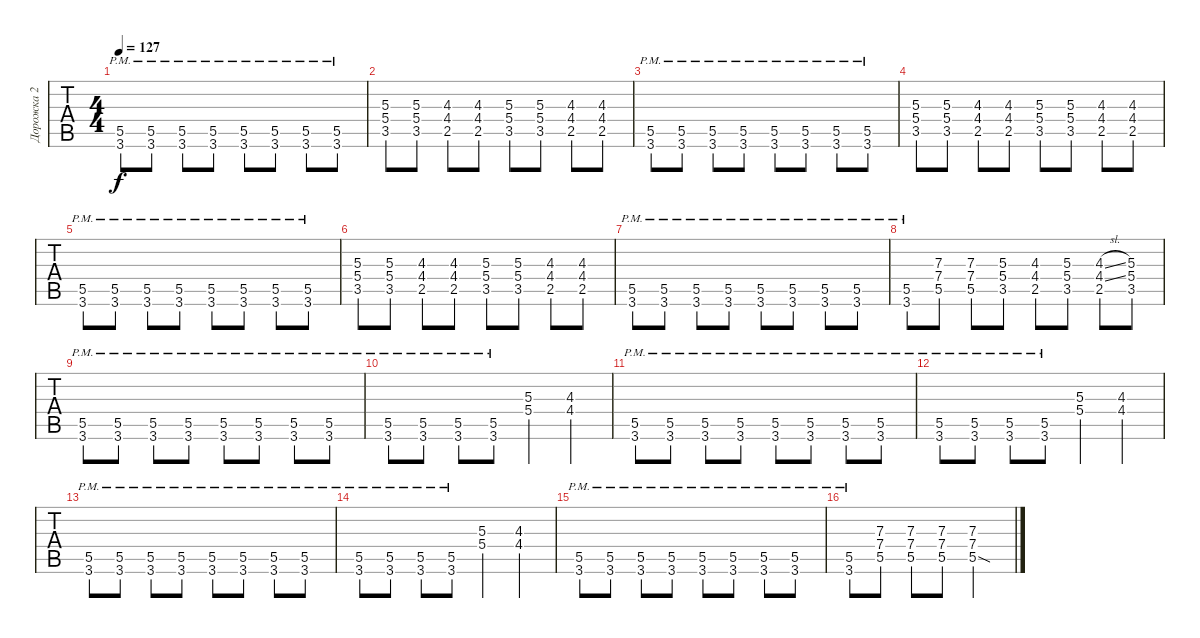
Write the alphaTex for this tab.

\track ("Дорожка 2" "Дорожка 2") {instrument distortionguitar}
\staff {tabs}
\tuning (E4 B3 G3 D3 A2 E2) {hide}
\ts (4 4)
\tempo 127
\clef g2
\ks c
(5.5{pm} 3.6{pm}).8{dy f} (5.5{pm} 3.6{pm}).8 (5.5{pm} 3.6{pm}).8 (5.5{pm} 3.6{pm}).8 (5.5{pm} 3.6{pm}).8 (5.5{pm} 3.6{pm}).8 (5.5{pm} 3.6{pm}).8 (5.5{pm} 3.6{pm}).8 |
(5.3 5.4 3.5).8 (5.3 5.4 3.5).8 (4.3 4.4 2.5).8 (4.3 4.4 2.5).8 (5.3 5.4 3.5).8 (5.3 5.4 3.5).8 (4.3 4.4 2.5).8 (4.3 4.4 2.5).8 |
(5.5{pm} 3.6{pm}).8 (5.5{pm} 3.6{pm}).8 (5.5{pm} 3.6{pm}).8 (5.5{pm} 3.6{pm}).8 (5.5{pm} 3.6{pm}).8 (5.5{pm} 3.6{pm}).8 (5.5{pm} 3.6{pm}).8 (5.5{pm} 3.6{pm}).8 |
(5.3 5.4 3.5).8 (5.3 5.4 3.5).8 (4.3 4.4 2.5).8 (4.3 4.4 2.5).8 (5.3 5.4 3.5).8 (5.3 5.4 3.5).8 (4.3 4.4 2.5).8 (4.3 4.4 2.5).8 |
(5.5{pm} 3.6{pm}).8 (5.5{pm} 3.6{pm}).8 (5.5{pm} 3.6{pm}).8 (5.5{pm} 3.6{pm}).8 (5.5{pm} 3.6{pm}).8 (5.5{pm} 3.6{pm}).8 (5.5{pm} 3.6{pm}).8 (5.5{pm} 3.6{pm}).8 |
(5.3 5.4 3.5).8 (5.3 5.4 3.5).8 (4.3 4.4 2.5).8 (4.3 4.4 2.5).8 (5.3 5.4 3.5).8 (5.3 5.4 3.5).8 (4.3 4.4 2.5).8 (4.3 4.4 2.5).8 |
(5.5{pm} 3.6{pm}).8 (5.5{pm} 3.6{pm}).8 (5.5{pm} 3.6{pm}).8 (5.5{pm} 3.6{pm}).8 (5.5{pm} 3.6{pm}).8 (5.5{pm} 3.6{pm}).8 (5.5{pm} 3.6{pm}).8 (5.5{pm} 3.6{pm}).8 |
(5.5{pm} 3.6{pm}).8 (7.3 7.4 5.5).8 (7.3 7.4 5.5).8 (5.3 5.4 3.5).8 (4.3 4.4 2.5).8 (5.3 5.4 3.5).8 (4.3{sl} 4.4{sl} 2.5).8 (5.3 5.4 3.5).8 |
(5.5{pm} 3.6{pm}).8 (5.5{pm} 3.6{pm}).8 (5.5{pm} 3.6{pm}).8 (5.5{pm} 3.6{pm}).8 (5.5{pm} 3.6{pm}).8 (5.5{pm} 3.6{pm}).8 (5.5{pm} 3.6{pm}).8 (5.5{pm} 3.6{pm}).8 |
(5.5{pm} 3.6{pm}).8 (5.5{pm} 3.6{pm}).8 (5.5{pm} 3.6{pm}).8 (5.5{pm} 3.6{pm}).8 (5.3 5.4).4 (4.3 4.4).4 |
(5.5{pm} 3.6{pm}).8 (5.5{pm} 3.6{pm}).8 (5.5{pm} 3.6{pm}).8 (5.5{pm} 3.6{pm}).8 (5.5{pm} 3.6{pm}).8 (5.5{pm} 3.6{pm}).8 (5.5{pm} 3.6{pm}).8 (5.5{pm} 3.6{pm}).8 |
(5.5{pm} 3.6{pm}).8 (5.5{pm} 3.6{pm}).8 (5.5{pm} 3.6{pm}).8 (5.5{pm} 3.6{pm}).8 (5.3 5.4).4 (4.3 4.4).4 |
(5.5{pm} 3.6{pm}).8 (5.5{pm} 3.6{pm}).8 (5.5{pm} 3.6{pm}).8 (5.5{pm} 3.6{pm}).8 (5.5{pm} 3.6{pm}).8 (5.5{pm} 3.6{pm}).8 (5.5{pm} 3.6{pm}).8 (5.5{pm} 3.6{pm}).8 |
(5.5{pm} 3.6{pm}).8 (5.5{pm} 3.6{pm}).8 (5.5{pm} 3.6{pm}).8 (5.5{pm} 3.6{pm}).8 (5.3 5.4).4 (4.3 4.4).4 |
(5.5{pm} 3.6{pm}).8 (5.5{pm} 3.6{pm}).8 (5.5{pm} 3.6{pm}).8 (5.5{pm} 3.6{pm}).8 (5.5{pm} 3.6{pm}).8 (5.5{pm} 3.6{pm}).8 (5.5{pm} 3.6{pm}).8 (5.5{pm} 3.6{pm}).8 |
(5.5{pm} 3.6{pm}).8 (7.3 7.4 5.5).8 (7.3 7.4 5.5).8 (7.3 7.4 5.5).8 (7.3 7.4 5.5{sod}).2
